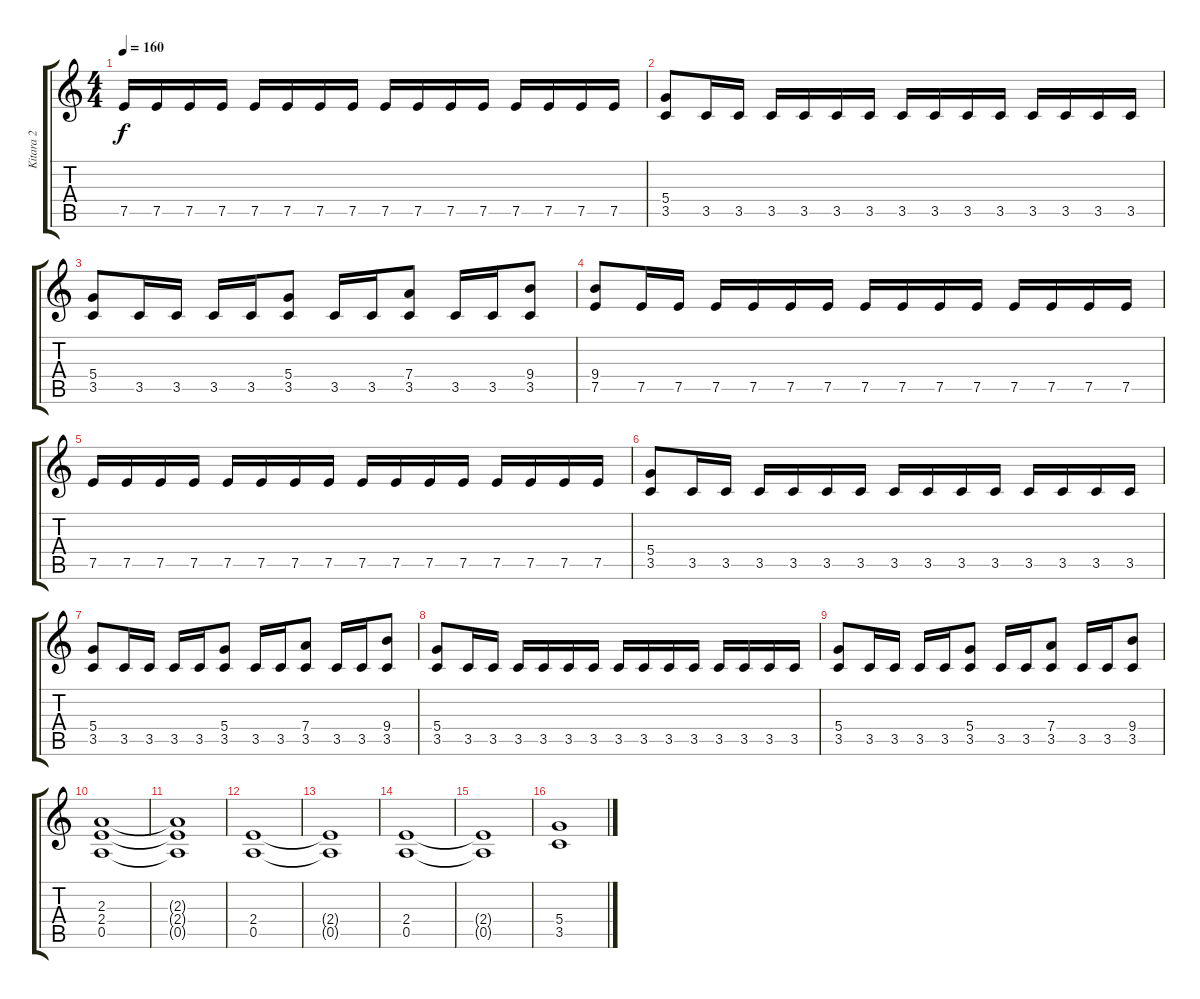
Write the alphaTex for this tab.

\track ("Kitara 2" "Kitara 2") {instrument distortionguitar}
\staff {score tabs}
\tuning (E4 B3 G3 D3 A2 E2) {hide}
\ts (4 4)
\tempo 160
\clef g2
\ks c
7.5.16{dy f} 7.5.16 7.5.16 7.5.16 7.5.16 7.5.16 7.5.16 7.5.16 7.5.16 7.5.16 7.5.16 7.5.16 7.5.16 7.5.16 7.5.16 7.5.16 |
(5.4 3.5).8 3.5.16 3.5.16 3.5.16 3.5.16 3.5.16 3.5.16 3.5.16 3.5.16 3.5.16 3.5.16 3.5.16 3.5.16 3.5.16 3.5.16 |
(5.4 3.5).8 3.5.16 3.5.16 3.5.16 3.5.16 (5.4 3.5).8 3.5.16 3.5.16 (7.4 3.5).8 3.5.16 3.5.16 (9.4 3.5).8 |
(9.4 7.5).8 7.5.16 7.5.16 7.5.16 7.5.16 7.5.16 7.5.16 7.5.16 7.5.16 7.5.16 7.5.16 7.5.16 7.5.16 7.5.16 7.5.16 |
7.5.16 7.5.16 7.5.16 7.5.16 7.5.16 7.5.16 7.5.16 7.5.16 7.5.16 7.5.16 7.5.16 7.5.16 7.5.16 7.5.16 7.5.16 7.5.16 |
(5.4 3.5).8 3.5.16 3.5.16 3.5.16 3.5.16 3.5.16 3.5.16 3.5.16 3.5.16 3.5.16 3.5.16 3.5.16 3.5.16 3.5.16 3.5.16 |
(5.4 3.5).8 3.5.16 3.5.16 3.5.16 3.5.16 (5.4 3.5).8 3.5.16 3.5.16 (7.4 3.5).8 3.5.16 3.5.16 (9.4 3.5).8 |
(5.4 3.5).8 3.5.16 3.5.16 3.5.16 3.5.16 3.5.16 3.5.16 3.5.16 3.5.16 3.5.16 3.5.16 3.5.16 3.5.16 3.5.16 3.5.16 |
(5.4 3.5).8 3.5.16 3.5.16 3.5.16 3.5.16 (5.4 3.5).8 3.5.16 3.5.16 (7.4 3.5).8 3.5.16 3.5.16 (9.4 3.5).8 |
(2.3 2.4 0.5).1 |
(2.3{t} 2.4{t} 0.5{t}).1 |
(2.4 0.5).1 |
(2.4{t} 0.5{t}).1 |
(2.4 0.5).1 |
(2.4{t} 0.5{t}).1 |
(5.4 3.5).1
